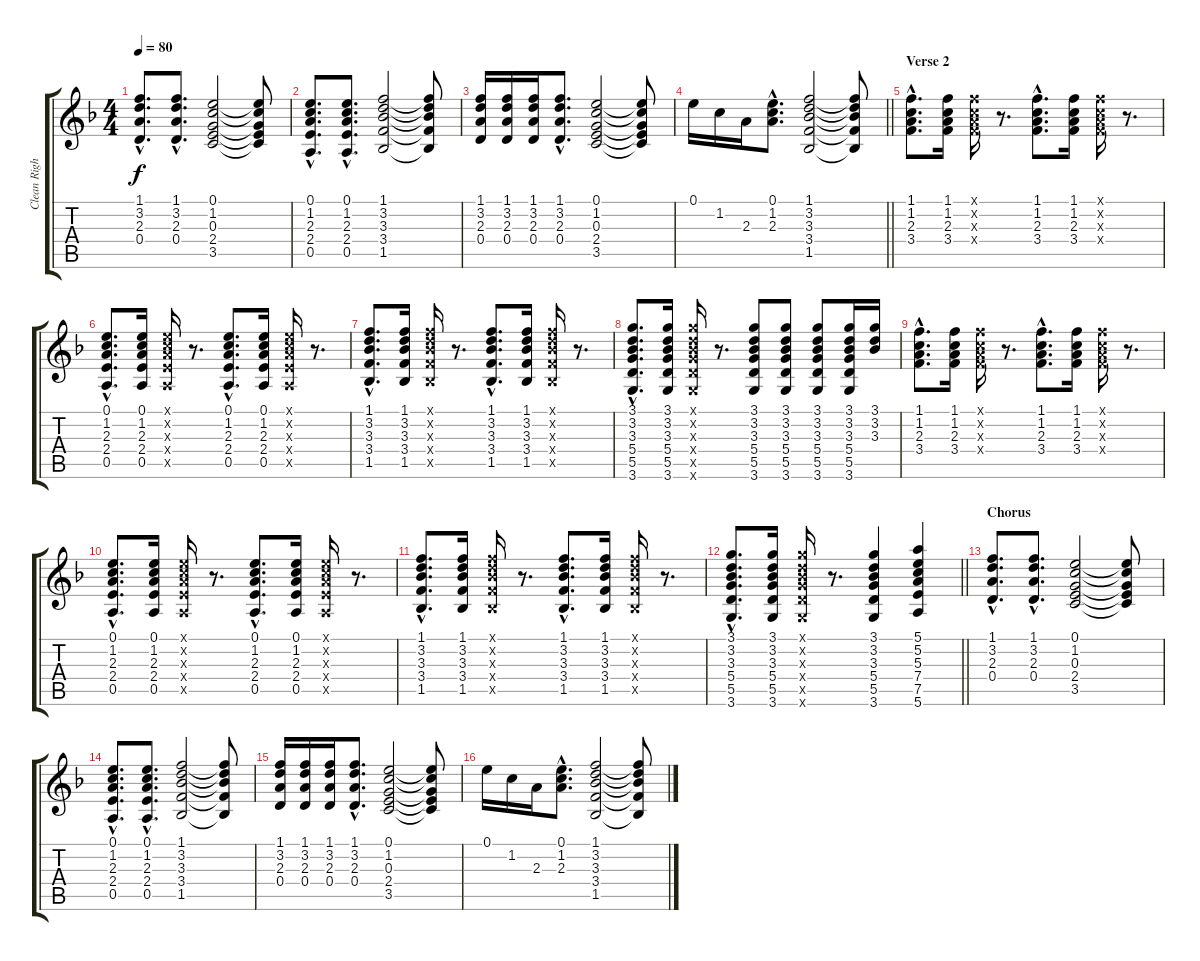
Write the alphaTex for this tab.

\track ("Clean Right" "Clean Righ") {instrument electricguitarclean}
\staff {score tabs}
\tuning (E4 B3 G3 D3 A2 E2) {hide}
\ts (4 4)
\tempo 80
\clef g2
\ks f
(1.1{hac} 3.2{hac} 2.3{hac} 0.4{hac}).8{d dy f} (1.1{hac} 3.2{hac} 2.3{hac} 0.4{hac}).8{d} (0.1 1.2 0.3 2.4 3.5).2 (0.1{t} 1.2{t} 0.3{t} 2.4{t} 3.5{t}).8 |
(0.1{hac} 1.2{hac} 2.3{hac} 2.4{hac} 0.5{hac}).8{d} (0.1{hac} 1.2{hac} 2.3{hac} 2.4{hac} 0.5{hac}).8{d} (1.1 3.2 3.3 3.4 1.5).2 (1.1{t} 3.2{t} 3.3{t} 3.4{t} 1.5{t}).8 |
(1.1 3.2 2.3 0.4).16 (1.1 3.2 2.3 0.4).16 (1.1 3.2 2.3 0.4).16 (1.1{hac} 3.2{hac} 2.3{hac} 0.4{hac}).8{d} (0.1 1.2 0.3 2.4 3.5).2 (0.1{t} 1.2{t} 0.3{t} 2.4{t} 3.5{t}).8 |
\barLineRight lightlight
0.1.16 1.2.16 2.3.16 (0.1{hac} 1.2{hac} 2.3{hac}).8{d} (1.1 3.2 3.3 3.4 1.5).2 (1.1{t} 3.2{t} 3.3{t} 3.4{t} 1.5{t}).8 |
\section ("" "Verse 2")
(1.1{hac} 1.2{hac} 2.3{hac} 3.4{hac}).8{d} (1.1 1.2 2.3 3.4).16 (1.1{x} 1.2{x} 2.3{x} 3.4{x}).16 r.8{d} (1.1{hac} 1.2{hac} 2.3{hac} 3.4{hac}).8{d} (1.1 1.2 2.3 3.4).16 (1.1{x} 1.2{x} 2.3{x} 3.4{x}).16 r.8{d} |
(0.1{hac} 1.2{hac} 2.3{hac} 2.4{hac} 0.5{hac}).8{d} (0.1 1.2 2.3 2.4 0.5).16 (0.1{x} 1.2{x} 2.3{x} 2.4{x} 0.5{x}).16 r.8{d} (0.1{hac} 1.2{hac} 2.3{hac} 2.4{hac} 0.5{hac}).8{d} (0.1 1.2 2.3 2.4 0.5).16 (0.1{x} 1.2{x} 2.3{x} 2.4{x} 0.5{x}).16 r.8{d} |
(1.1{hac} 3.2{hac} 3.3{hac} 3.4{hac} 1.5{hac}).8{d} (1.1 3.2 3.3 3.4 1.5).16 (1.1{x} 3.2{x} 3.3{x} 3.4{x} 1.5{x}).16 r.8{d} (1.1{hac} 3.2{hac} 3.3{hac} 3.4{hac} 1.5{hac}).8{d} (1.1 3.2 3.3 3.4 1.5).16 (1.1{x} 3.2{x} 3.3{x} 3.4{x} 1.5{x}).16 r.8{d} |
(3.1{hac} 3.2{hac} 3.3{hac} 5.4{hac} 5.5{hac} 3.6{hac}).8{d} (3.1 3.2 3.3 5.4 5.5 3.6).16 (3.1{x} 3.2{x} 3.3{x} 5.4{x} 5.5{x} 3.6{x}).16 r.8{d} (3.1 3.2 3.3 5.4 5.5 3.6).8 (3.1 3.2 3.3 5.4 5.5 3.6).8 (3.1 3.2 3.3 5.4 5.5 3.6).8 (3.1 3.2 3.3 5.4 5.5 3.6).16 (3.1 3.2 3.3).16 |
(1.1{hac} 1.2{hac} 2.3{hac} 3.4{hac}).8{d} (1.1 1.2 2.3 3.4).16 (1.1{x} 1.2{x} 2.3{x} 3.4{x}).16 r.8{d} (1.1{hac} 1.2{hac} 2.3{hac} 3.4{hac}).8{d} (1.1 1.2 2.3 3.4).16 (1.1{x} 1.2{x} 2.3{x} 3.4{x}).16 r.8{d} |
(0.1{hac} 1.2{hac} 2.3{hac} 2.4{hac} 0.5{hac}).8{d} (0.1 1.2 2.3 2.4 0.5).16 (0.1{x} 1.2{x} 2.3{x} 2.4{x} 0.5{x}).16 r.8{d} (0.1{hac} 1.2{hac} 2.3{hac} 2.4{hac} 0.5{hac}).8{d} (0.1 1.2 2.3 2.4 0.5).16 (0.1{x} 1.2{x} 2.3{x} 2.4{x} 0.5{x}).16 r.8{d} |
(1.1{hac} 3.2{hac} 3.3{hac} 3.4{hac} 1.5{hac}).8{d} (1.1 3.2 3.3 3.4 1.5).16 (1.1{x} 3.2{x} 3.3{x} 3.4{x} 1.5{x}).16 r.8{d} (1.1{hac} 3.2{hac} 3.3{hac} 3.4{hac} 1.5{hac}).8{d} (1.1 3.2 3.3 3.4 1.5).16 (1.1{x} 3.2{x} 3.3{x} 3.4{x} 1.5{x}).16 r.8{d} |
\barLineRight lightlight
(3.1{hac} 3.2{hac} 3.3{hac} 5.4{hac} 5.5{hac} 3.6{hac}).8{d} (3.1 3.2 3.3 5.4 5.5 3.6).16 (3.1{x} 3.2{x} 3.3{x} 5.4{x} 5.5{x} 3.6{x}).16 r.8{d} (3.1 3.2 3.3 5.4 5.5 3.6).4 (5.1 5.2 5.3 7.4 7.5 5.6).4 |
\section ("" "Chorus")
(1.1{hac} 3.2{hac} 2.3{hac} 0.4{hac}).8{d} (1.1{hac} 3.2{hac} 2.3{hac} 0.4{hac}).8{d} (0.1 1.2 0.3 2.4 3.5).2 (0.1{t} 1.2{t} 0.3{t} 2.4{t} 3.5{t}).8 |
(0.1{hac} 1.2{hac} 2.3{hac} 2.4{hac} 0.5{hac}).8{d} (0.1{hac} 1.2{hac} 2.3{hac} 2.4{hac} 0.5{hac}).8{d} (1.1 3.2 3.3 3.4 1.5).2 (1.1{t} 3.2{t} 3.3{t} 3.4{t} 1.5{t}).8 |
(1.1 3.2 2.3 0.4).16 (1.1 3.2 2.3 0.4).16 (1.1 3.2 2.3 0.4).16 (1.1{hac} 3.2{hac} 2.3{hac} 0.4{hac}).8{d} (0.1 1.2 0.3 2.4 3.5).2 (0.1{t} 1.2{t} 0.3{t} 2.4{t} 3.5{t}).8 |
0.1.16 1.2.16 2.3.16 (0.1{hac} 1.2{hac} 2.3{hac}).8{d} (1.1 3.2 3.3 3.4 1.5).2 (1.1{t} 3.2{t} 3.3{t} 3.4{t} 1.5{t}).8
